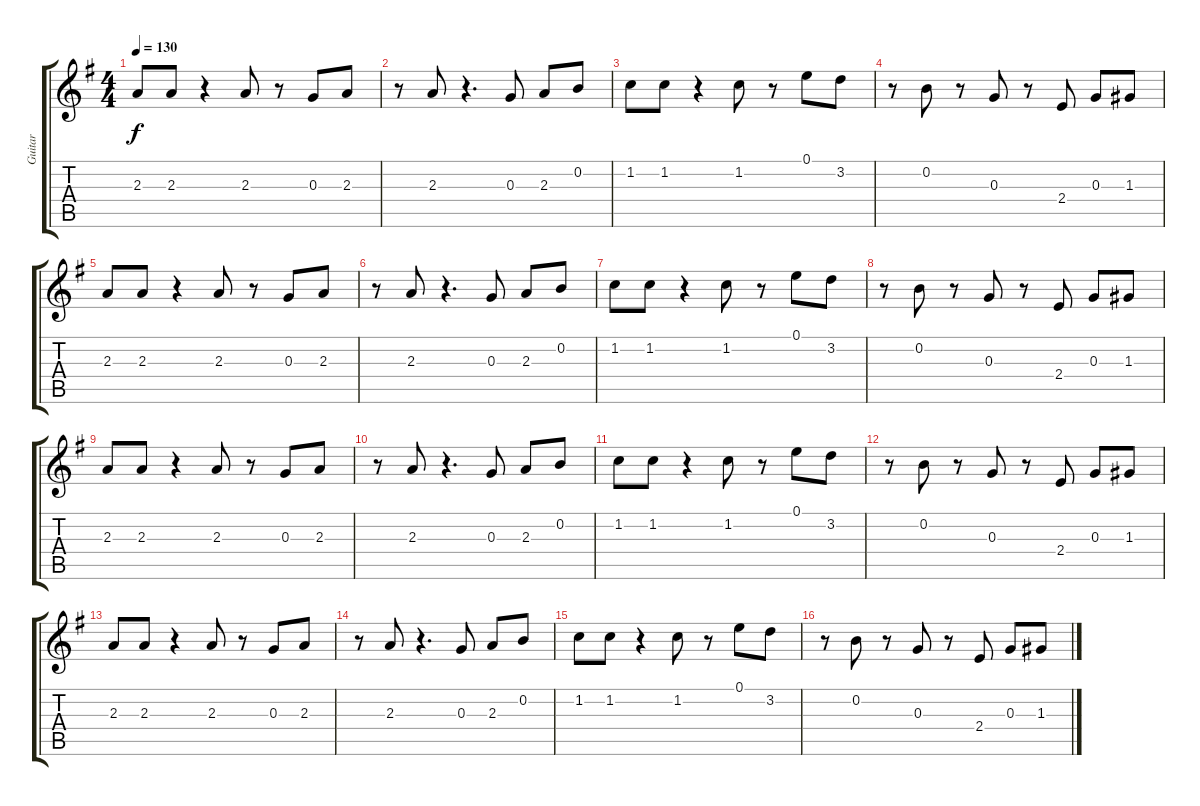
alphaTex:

\track ("Guitar" "Guitar") {instrument electricguitarclean}
\staff {score tabs}
\tuning (E4 B3 G3 D3 A2 E2) {hide}
\ts (4 4)
\tempo 130
\clef g2
\ks g
2.3.8{dy f instrument electricguitarclean} 2.3.8 r.4 2.3.8 r.8 0.3.8 2.3.8 |
r.8 2.3.8 r.4{d} 0.3.8 2.3.8 0.2.8 |
1.2.8 1.2.8 r.4 1.2.8 r.8 0.1.8 3.2.8 |
r.8 0.2.8 r.8 0.3.8 r.8 2.4.8 0.3.8 1.3.8 |
2.3.8 2.3.8 r.4 2.3.8 r.8 0.3.8 2.3.8 |
r.8 2.3.8 r.4{d} 0.3.8 2.3.8 0.2.8 |
1.2.8 1.2.8 r.4 1.2.8 r.8 0.1.8 3.2.8 |
r.8 0.2.8 r.8 0.3.8 r.8 2.4.8 0.3.8 1.3.8 |
2.3.8 2.3.8 r.4 2.3.8 r.8 0.3.8 2.3.8 |
r.8 2.3.8 r.4{d} 0.3.8 2.3.8 0.2.8 |
1.2.8 1.2.8 r.4 1.2.8 r.8 0.1.8 3.2.8 |
r.8 0.2.8 r.8 0.3.8 r.8 2.4.8 0.3.8 1.3.8 |
2.3.8 2.3.8 r.4 2.3.8 r.8 0.3.8 2.3.8 |
r.8 2.3.8 r.4{d} 0.3.8 2.3.8 0.2.8 |
1.2.8 1.2.8 r.4 1.2.8 r.8 0.1.8 3.2.8 |
r.8 0.2.8 r.8 0.3.8 r.8 2.4.8 0.3.8 1.3.8
